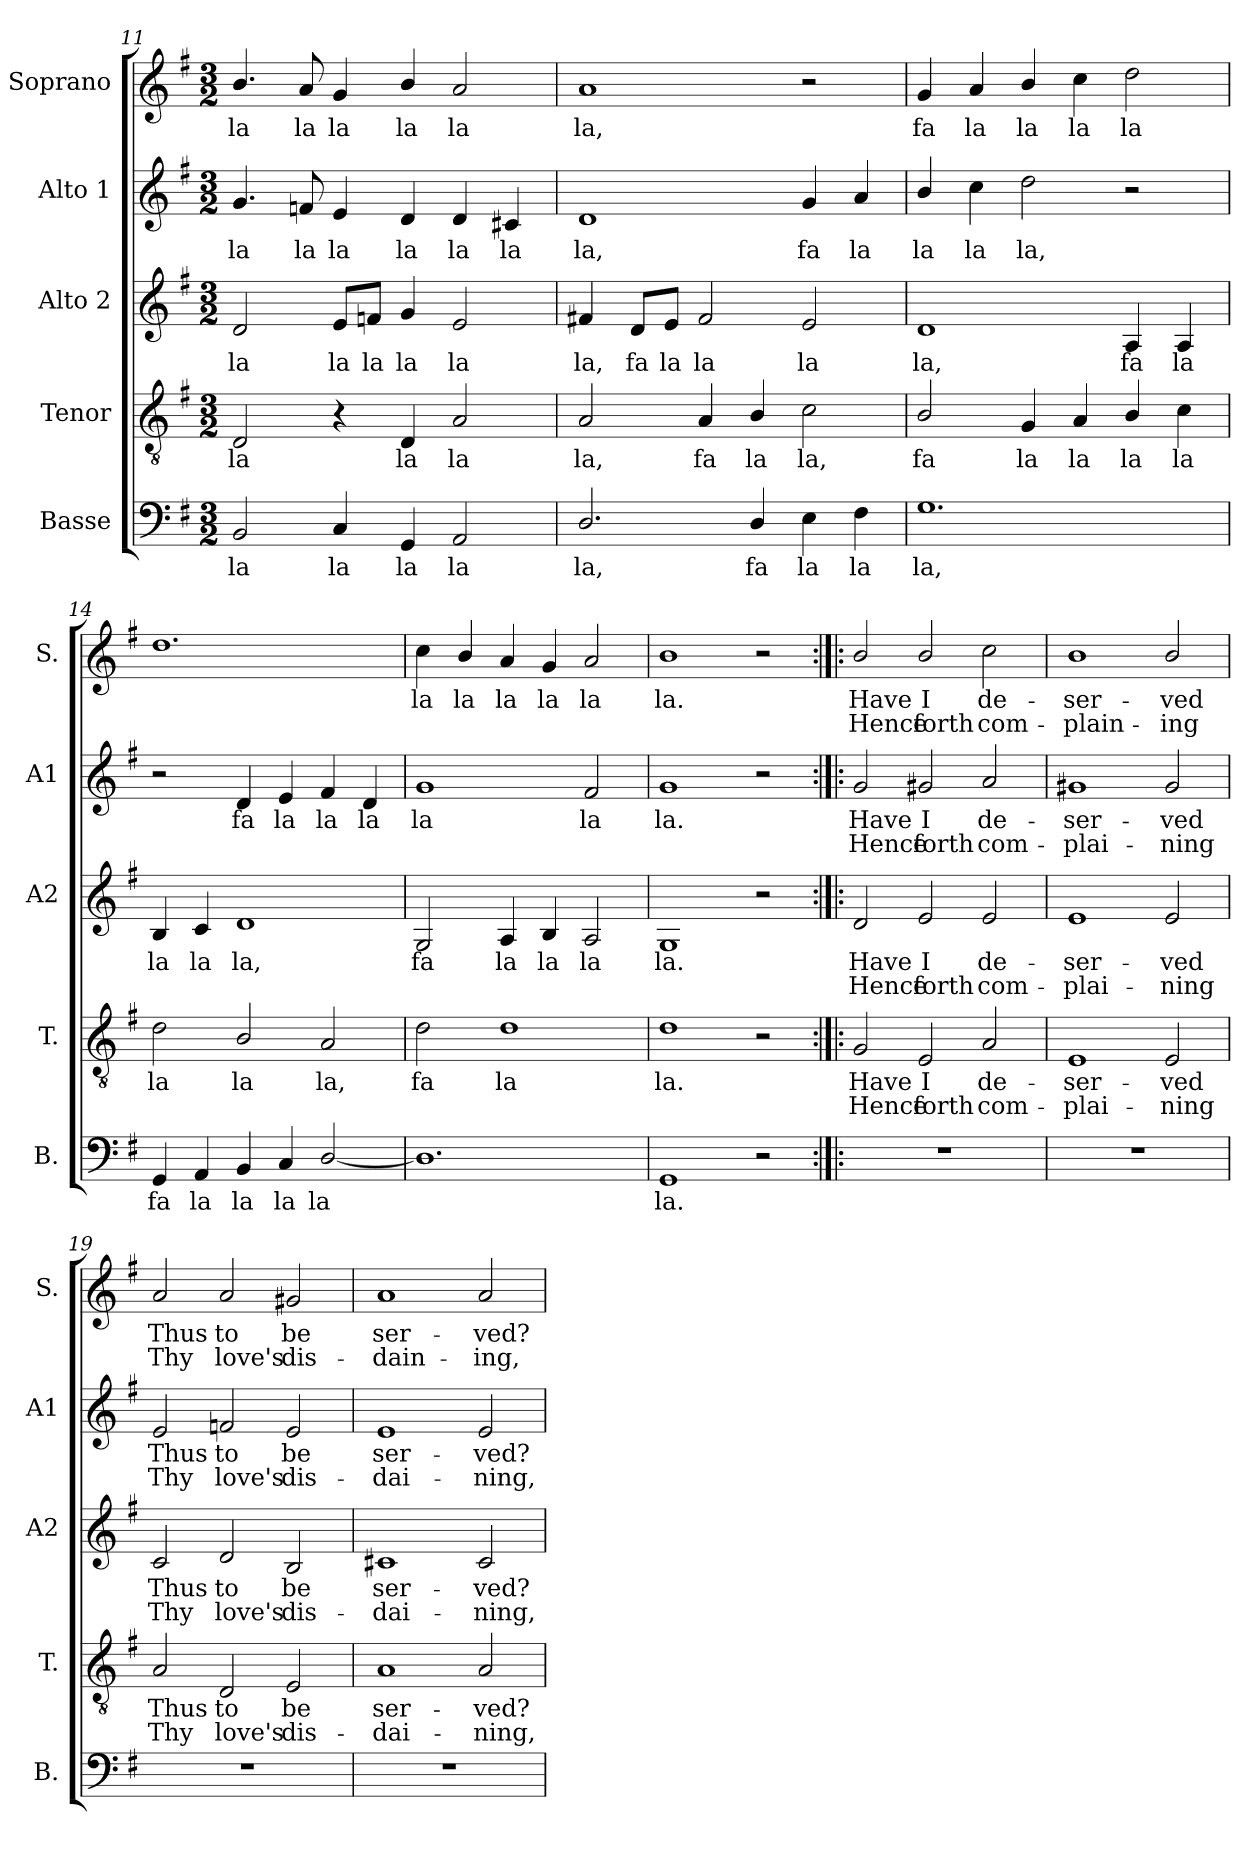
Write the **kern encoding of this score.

**kern	**text	**kern	**text	**text	**kern	**text	**text	**kern	**text	**text	**kern	**text	**text
*part5	*part5	*part4	*part4	*part4	*part3	*part3	*part3	*part2	*part2	*part2	*part1	*part1	*part1
*staff5	*staff5	*staff4	*staff4	*staff4	*staff3	*staff3	*staff3	*staff2	*staff2	*staff2	*staff1	*staff1	*staff1
*I"Basse	*	*I"Tenor	*	*	*I"Alto 2	*	*	*I"Alto 1	*	*	*I"Soprano	*	*
*I'B.	*	*I'T.	*	*	*I'A2	*	*	*I'A1	*	*	*I'S.	*	*
*clefF4	*	*clefGv2	*	*	*clefG2	*	*	*clefG2	*	*	*clefG2	*	*
*	*	*ITrd7c12	*	*	*	*	*	*	*	*	*	*	*
*k[f#]	*	*k[f#]	*	*	*k[f#]	*	*	*k[f#]	*	*	*k[f#]	*	*
*G:	*	*G:	*	*	*G:	*	*	*G:	*	*	*G:	*	*
*M3/2	*	*M3/2	*	*	*M3/2	*	*	*M3/2	*	*	*M3/2	*	*
=11	=11	=11	=11	=11	=11	=11	=11	=11	=11	=11	=11	=11	=11
!	!LO:LY:b	!	!LO:LY:b	!	!	!LO:LY:b	!	!	!LO:LY:b	!	!	!LO:LY:b	!
2BB/	la	2DD/	la	.	2d/	la	.	4.g/	la	.	4.b/	la	.
!	!	!	!	!	!	!	!	!	!LO:LY:b	!	!	!LO:LY:b	!
.	.	.	.	.	.	.	.	8fn/	la	.	8a/	la	.
!	!LO:LY:b	!	!	!	!	!LO:LY:b	!	!	!LO:LY:b	!	!	!LO:LY:b	!
4C/	la	4r	.	.	8e/L	la	.	4e/	la	.	4g/	la	.
!	!	!	!	!	!	!LO:LY:b	!	!	!	!	!	!	!
.	.	.	.	.	8fn/J	la	.	.	.	.	.	.	.
!	!LO:LY:b	!	!LO:LY:b	!	!	!LO:LY:b	!	!	!LO:LY:b	!	!	!LO:LY:b	!
4GG/	la	4DD/	la	.	4g/	la	.	4d/	la	.	4b/	la	.
!	!LO:LY:b	!	!LO:LY:b	!	!	!LO:LY:b	!	!	!LO:LY:b	!	!	!LO:LY:b	!
2AA/	la	2AA/	la	.	2e/	la	.	4d/	la	.	2a/	la	.
!	!	!	!	!	!	!	!	!	!LO:LY:b	!	!	!	!
.	.	.	.	.	.	.	.	4c#X/	la	.	.	.	.
=12	=12	=12	=12	=12	=12	=12	=12	=12	=12	=12	=12	=12	=12
!	!LO:LY:b	!	!LO:LY:b	!	!	!LO:LY:b	!	!	!LO:LY:b	!	!	!LO:LY:b	!
2.D/	la,	2AA/	la,	.	4f#X/	la,	.	1d	la,	.	1a	la,	.
!	!	!	!	!	!	!LO:LY:b	!	!	!	!	!	!	!
.	.	.	.	.	8d/L	fa	.	.	.	.	.	.	.
!	!	!	!	!	!	!LO:LY:b	!	!	!	!	!	!	!
.	.	.	.	.	8e/J	la	.	.	.	.	.	.	.
!	!	!	!LO:LY:b	!	!	!LO:LY:b	!	!	!	!	!	!	!
.	.	4AA/	fa	.	2f#/	la	.	.	.	.	.	.	.
!	!LO:LY:b	!	!LO:LY:b	!	!	!	!	!	!	!	!	!	!
4D/	fa	4BB/	la	.	.	.	.	.	.	.	.	.	.
!	!LO:LY:b	!	!LO:LY:b	!	!	!LO:LY:b	!	!	!LO:LY:b	!	!	!	!
4E\	la	2C\	la,	.	2e/	la	.	4g/	fa	.	2r	.	.
!	!LO:LY:b	!	!	!	!	!	!	!	!LO:LY:b	!	!	!	!
4F#\	la	.	.	.	.	.	.	4a/	la	.	.	.	.
=13	=13	=13	=13	=13	=13	=13	=13	=13	=13	=13	=13	=13	=13
!	!LO:LY:b	!	!LO:LY:b	!	!	!LO:LY:b	!	!	!LO:LY:b	!	!	!LO:LY:b	!
1.G	la,	2BB/	fa	.	1d	la,	.	4b/	la	.	4g/	fa	.
!	!	!	!	!	!	!	!	!	!LO:LY:b	!	!	!LO:LY:b	!
.	.	.	.	.	.	.	.	4cc\	la	.	4a/	la	.
!	!	!	!LO:LY:b	!	!	!	!	!	!LO:LY:b	!	!	!LO:LY:b	!
.	.	4GG/	la	.	.	.	.	2dd\	la,	.	4b/	la	.
!	!	!	!LO:LY:b	!	!	!	!	!	!	!	!	!LO:LY:b	!
.	.	4AA/	la	.	.	.	.	.	.	.	4cc\	la	.
!	!	!	!LO:LY:b	!	!	!LO:LY:b	!	!	!	!	!	!LO:LY:b	!
.	.	4BB/	la	.	4A/	fa	.	2r	.	.	2dd\	la	.
!	!	!	!LO:LY:b	!	!	!LO:LY:b	!	!	!	!	!	!	!
.	.	4C\	la	.	4A/	la	.	.	.	.	.	.	.
!!LO:PB:g=z
=14	=14	=14	=14	=14	=14	=14	=14	=14	=14	=14	=14	=14	=14
!	!LO:LY:b	!	!LO:LY:b	!	!	!LO:LY:b	!	!	!	!	!	!	!
4GG/	fa	2D\	la	.	4B/	la	.	2r	.	.	1.dd	.	.
!	!LO:LY:b	!	!	!	!	!LO:LY:b	!	!	!	!	!	!	!
4AA/	la	.	.	.	4c/	la	.	.	.	.	.	.	.
!	!LO:LY:b	!	!LO:LY:b	!	!	!LO:LY:b	!	!	!LO:LY:b	!	!	!	!
4BB/	la	2BB/	la	.	1d	la,	.	4d/	fa	.	.	.	.
!	!LO:LY:b	!	!	!	!	!	!	!	!LO:LY:b	!	!	!	!
4C/	la	.	.	.	.	.	.	4e/	la	.	.	.	.
!	!LO:LY:b	!	!LO:LY:b	!	!	!	!	!	!LO:LY:b	!	!	!	!
[2D/	la	2AA/	la,	.	.	.	.	4f#/	la	.	.	.	.
!	!	!	!	!	!	!	!	!	!LO:LY:b	!	!	!	!
.	.	.	.	.	.	.	.	4d/	la	.	.	.	.
=15	=15	=15	=15	=15	=15	=15	=15	=15	=15	=15	=15	=15	=15
!	!	!	!LO:LY:b	!	!	!LO:LY:b	!	!	!LO:LY:b	!	!	!LO:LY:b	!
1.D]	.	2D\	fa	.	2G/	fa	.	1g	la	.	4cc\	la	.
!	!	!	!	!	!	!	!	!	!	!	!	!LO:LY:b	!
.	.	.	.	.	.	.	.	.	.	.	4b/	la	.
!	!	!	!LO:LY:b	!	!	!LO:LY:b	!	!	!	!	!	!LO:LY:b	!
.	.	1D	la	.	4A/	la	.	.	.	.	4a/	la	.
!	!	!	!	!	!	!LO:LY:b	!	!	!	!	!	!LO:LY:b	!
.	.	.	.	.	4B/	la	.	.	.	.	4g/	la	.
!	!	!	!	!	!	!LO:LY:b	!	!	!LO:LY:b	!	!	!LO:LY:b	!
.	.	.	.	.	2A/	la	.	2f#/	la	.	2a/	la	.
=16	=16	=16	=16	=16	=16	=16	=16	=16	=16	=16	=16	=16	=16
!	!LO:LY:b	!	!LO:LY:b	!	!	!LO:LY:b	!	!	!LO:LY:b	!	!	!LO:LY:b	!
1GG	la.	1D	la.	.	1G	la.	.	1g	la.	.	1b	la.	.
2r	.	2r	.	.	2r	.	.	2r	.	.	2r	.	.
=17:|!|:	=17:|!|:	=17:|!|:	=17:|!|:	=17:|!|:	=17:|!|:	=17:|!|:	=17:|!|:	=17:|!|:	=17:|!|:	=17:|!|:	=17:|!|:	=17:|!|:	=17:|!|:
!	!	!	!LO:LY:b	!LO:LY:b	!	!LO:LY:b	!LO:LY:b	!	!LO:LY:b	!LO:LY:b	!	!LO:LY:b	!LO:LY:b
1.r	.	2GG/	Have	Hence	2d/	Have	Hence	2g/	Have	Hence	2b/	Have	Hence
!	!	!	!LO:LY:b	!LO:LY:b	!	!LO:LY:b	!LO:LY:b	!	!LO:LY:b	!LO:LY:b	!	!LO:LY:b	!LO:LY:b
.	.	2EE/	I	forth	2e/	I	forth	2g#X/	I	forth	2b/	I	forth
!	!	!	!LO:LY:b	!LO:LY:b	!	!LO:LY:b	!LO:LY:b	!	!LO:LY:b	!LO:LY:b	!	!LO:LY:b	!LO:LY:b
.	.	2AA/	de-	com-	2e/	de-	com-	2a/	de-	com-	2cc\	de-	com-
=18	=18	=18	=18	=18	=18	=18	=18	=18	=18	=18	=18	=18	=18
!	!	!	!LO:LY:b	!LO:LY:b	!	!LO:LY:b	!LO:LY:b	!	!LO:LY:b	!LO:LY:b	!	!LO:LY:b	!LO:LY:b
1.r	.	1EE	-ser-	-plai-	1e	-ser-	-plai-	1g#X	-ser-	-plai-	1b	-ser-	-plain-
!	!	!	!LO:LY:b	!LO:LY:b	!	!LO:LY:b	!LO:LY:b	!	!LO:LY:b	!LO:LY:b	!	!LO:LY:b	!LO:LY:b
.	.	2EE/	-ved	-ning	2e/	-ved	-ning	2g#/	-ved	-ning	2b/	-ved	-ing
=19	=19	=19	=19	=19	=19	=19	=19	=19	=19	=19	=19	=19	=19
!	!	!	!LO:LY:b	!LO:LY:b	!	!LO:LY:b	!LO:LY:b	!	!LO:LY:b	!LO:LY:b	!	!LO:LY:b	!LO:LY:b
1.r	.	2AA/	Thus	Thy	2c/	Thus	Thy	2e/	Thus	Thy	2a/	Thus	Thy
!	!	!	!LO:LY:b	!LO:LY:b	!	!LO:LY:b	!LO:LY:b	!	!LO:LY:b	!LO:LY:b	!	!LO:LY:b	!LO:LY:b
.	.	2DD/	to	love's	2d/	to	love's	2fn/	to	love's	2a/	to	love's
!	!	!	!LO:LY:b	!LO:LY:b	!	!LO:LY:b	!LO:LY:b	!	!LO:LY:b	!LO:LY:b	!	!LO:LY:b	!LO:LY:b
.	.	2EE/	be	dis-	2B/	be	dis-	2e/	be	dis-	2g#X/	be	dis-
=20	=20	=20	=20	=20	=20	=20	=20	=20	=20	=20	=20	=20	=20
!	!	!	!LO:LY:b	!LO:LY:b	!	!LO:LY:b	!LO:LY:b	!	!LO:LY:b	!LO:LY:b	!	!LO:LY:b	!LO:LY:b
1.r	.	1AA	ser-	-dai-	1c#X	ser-	-dai-	1e	ser-	-dai-	1a	ser-	-dain-
!	!	!	!LO:LY:b	!LO:LY:b	!	!LO:LY:b	!LO:LY:b	!	!LO:LY:b	!LO:LY:b	!	!LO:LY:b	!LO:LY:b
.	.	2AA/	-ved?	-ning,	2c#/	-ved?	-ning,	2e/	-ved?	-ning,	2a/	-ved?	-ing,
=	=	=	=	=	=	=	=	=	=	=	=	=	=
*-	*-	*-	*-	*-	*-	*-	*-	*-	*-	*-	*-	*-	*-
